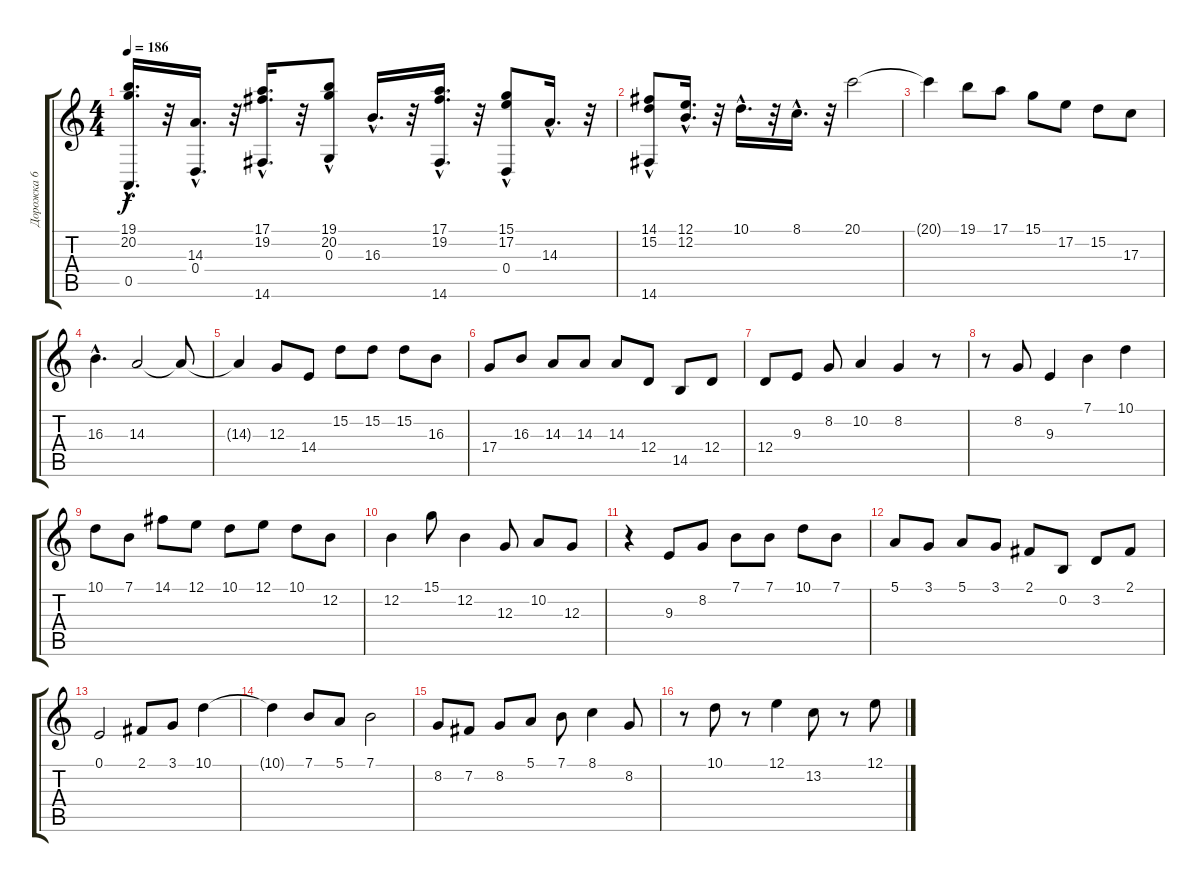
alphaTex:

\track ("Дорожка 6" "Дорожка 6") {instrument lead2sawtooth}
\staff {score tabs}
\tuning (E4 B3 G3 D3 A2 E2) {hide}
\ts (4 4)
\tempo 186
\clef g2
\ks c
(19.1{hac} 20.2{hac} 0.5{hac}).16{d dy f} r.32 (14.3{hac} 0.4{hac}).16{d} r.32 (17.1{hac} 19.2{hac} 14.6{hac}).16{d} r.32 (19.1{hac} 20.2{hac} 0.3{hac}).8 16.3{hac}.16{d} r.32 (17.1{hac} 19.2{hac} 14.6{hac}).16{d} r.32 (15.1{hac} 17.2{hac} 0.4{hac}).8 14.3{hac}.16{d} r.32 |
(14.1{hac} 15.2{hac} 14.6{hac}).8 (12.1{hac} 12.2{hac}).16{d} r.32 10.1{hac}.16{d} r.32 8.1{hac}.16{d} r.32 20.1.2 |
20.1{t}.4 19.1.8 17.1.8 15.1.8 17.2.8 15.2.8 17.3.8 |
16.3{hac}.4{d} 14.3.2 14.3{t}.8 |
14.3{t}.4 12.3.8 14.4.8 15.2.8 15.2.8 15.2.8 16.3.8 |
17.4.8 16.3.8 14.3.8 14.3.8 14.3.8 12.4.8 14.5.8 12.4.8 |
12.4.8 9.3.8 8.2.8 10.2.4 8.2.4 r.8 |
r.8 8.2.8 9.3.4 7.1.4 10.1.4 |
10.1.8 7.1.8 14.1.8 12.1.8 10.1.8 12.1.8 10.1.8 12.2.8 |
12.2.4 15.1.8 12.2.4 12.3.8 10.2.8 12.3.8 |
r.4 9.3.8 8.2.8 7.1.8 7.1.8 10.1.8 7.1.8 |
5.1.8 3.1.8 5.1.8 3.1.8 2.1.8 0.2.8 3.2.8 2.1.8 |
0.1.2 2.1.8 3.1.8 10.1.4 |
10.1{t}.4 7.1.8 5.1.8 7.1.2 |
8.2.8 7.2.8 8.2.8 5.1.8 7.1.8 8.1.4 8.2.8 |
r.8 10.1.8 r.8 12.1.4 13.2.8 r.8 12.1.8
